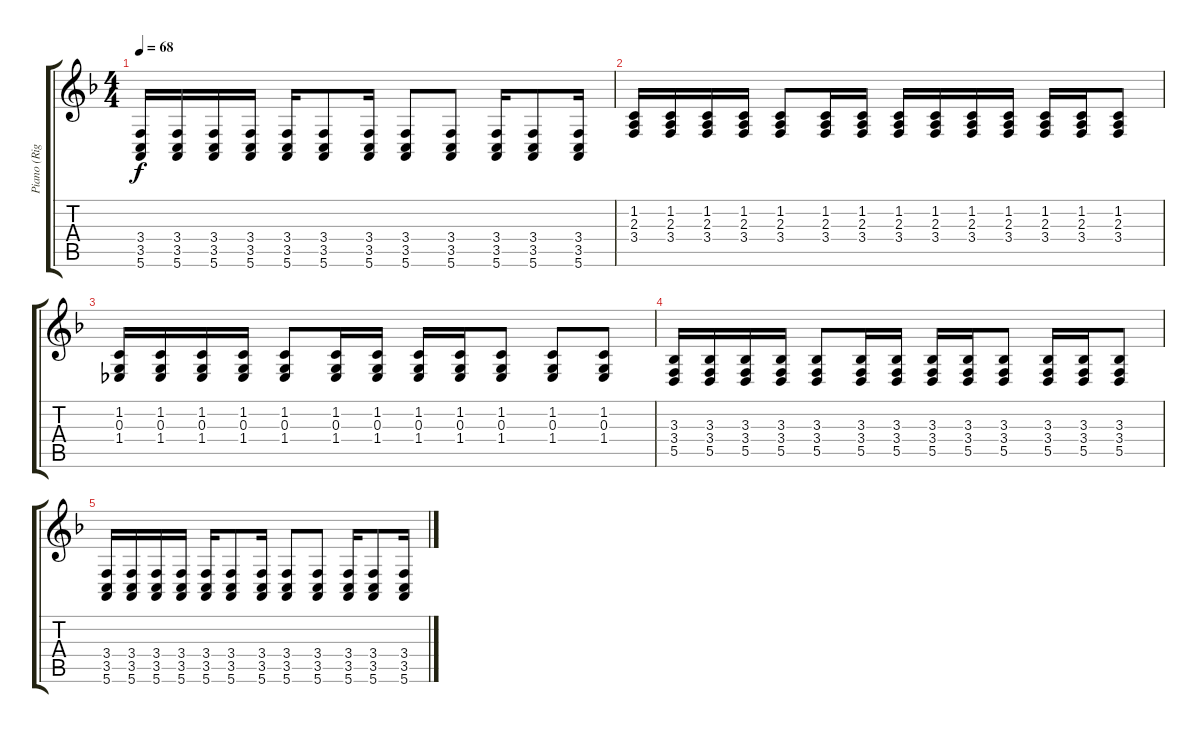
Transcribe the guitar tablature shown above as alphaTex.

\track ("Piano (Right Hand)" "Piano (Rig") {instrument acousticgrandpiano}
\staff {score tabs}
\tuning (E4 B3 G3 D3 A2 E2) {hide}
\ts (4 4)
\tempo 68
\clef g2
\ks f
(3.4 3.5 5.6).16{dy f} (3.4 3.5 5.6).16 (3.4 3.5 5.6).16 (3.4 3.5 5.6).16 (3.4 3.5 5.6).16 (3.4 3.5 5.6).8 (3.4 3.5 5.6).16 (3.4 3.5 5.6).8 (3.4 3.5 5.6).8 (3.4 3.5 5.6).16 (3.4 3.5 5.6).8 (3.4 3.5 5.6).16 |
(1.2 2.3 3.4).16 (1.2 2.3 3.4).16 (1.2 2.3 3.4).16 (1.2 2.3 3.4).16 (1.2 2.3 3.4).8 (1.2 2.3 3.4).16 (1.2 2.3 3.4).16 (1.2 2.3 3.4).16 (1.2 2.3 3.4).16 (1.2 2.3 3.4).16 (1.2 2.3 3.4).16 (1.2 2.3 3.4).16 (1.2 2.3 3.4).16 (1.2 2.3 3.4).8 |
(1.2 0.3 1.4).16 (1.2 0.3 1.4).16 (1.2 0.3 1.4).16 (1.2 0.3 1.4).16 (1.2 0.3 1.4).8 (1.2 0.3 1.4).16 (1.2 0.3 1.4).16 (1.2 0.3 1.4).16 (1.2 0.3 1.4).16 (1.2 0.3 1.4).8 (1.2 0.3 1.4).8 (1.2 0.3 1.4).8 |
(3.3 3.4 5.5).16 (3.3 3.4 5.5).16 (3.3 3.4 5.5).16 (3.3 3.4 5.5).16 (3.3 3.4 5.5).8 (3.3 3.4 5.5).16 (3.3 3.4 5.5).16 (3.3 3.4 5.5).16 (3.3 3.4 5.5).16 (3.3 3.4 5.5).8 (3.3 3.4 5.5).16 (3.3 3.4 5.5).16 (3.3 3.4 5.5).8 |
(3.4 3.5 5.6).16 (3.4 3.5 5.6).16 (3.4 3.5 5.6).16 (3.4 3.5 5.6).16 (3.4 3.5 5.6).16 (3.4 3.5 5.6).8 (3.4 3.5 5.6).16 (3.4 3.5 5.6).8 (3.4 3.5 5.6).8 (3.4 3.5 5.6).16 (3.4 3.5 5.6).8 (3.4 3.5 5.6).16{volume 0}
